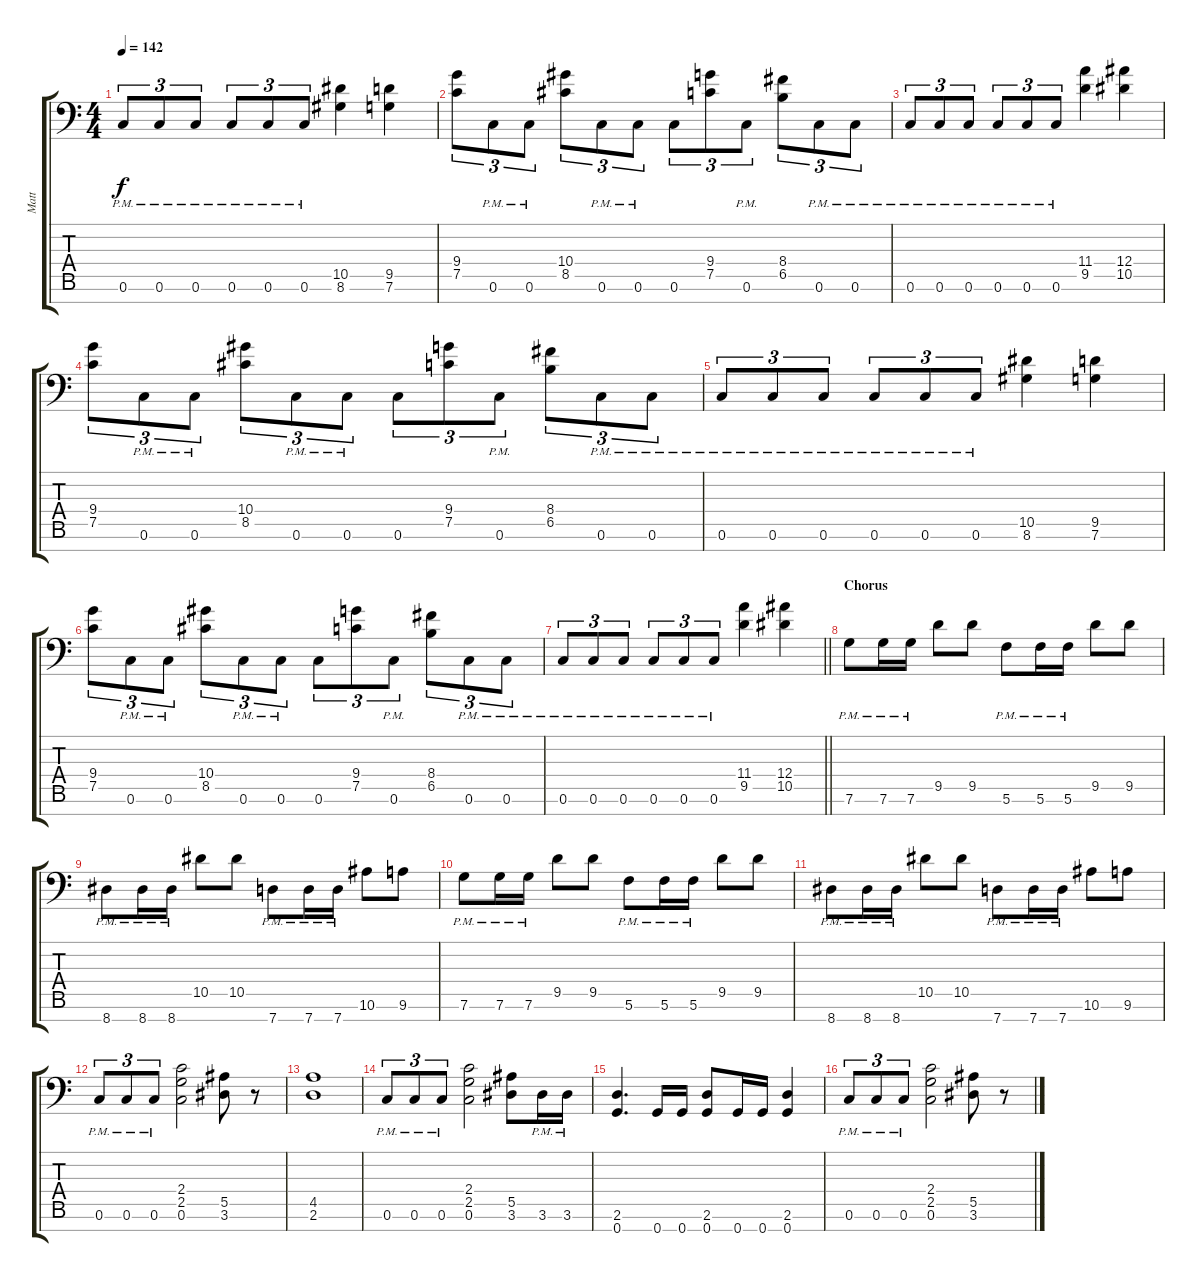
\track ("Matt" "Matt") {instrument distortionguitar}
\staff {score tabs}
\tuning (C4 G3 Eb3 Bb2 F2 C2 G1) {hide}
\ts (4 4)
\tempo 142
\clef f4
\ks c
0.6{pm}.8{tu (3 2) dy f} 0.6{pm}.8{tu (3 2)} 0.6{pm}.8{tu (3 2)} 0.6{pm}.8{tu (3 2)} 0.6{pm}.8{tu (3 2)} 0.6{pm}.8{tu (3 2)} (10.5 8.6).4 (9.5 7.6).4 |
(9.4 7.5).8{tu (3 2)} 0.6{pm}.8{tu (3 2)} 0.6{pm}.8{tu (3 2)} (10.4 8.5).8{tu (3 2)} 0.6{pm}.8{tu (3 2)} 0.6{pm}.8{tu (3 2)} 0.6.8{tu (3 2)} (9.4 7.5).8{tu (3 2)} 0.6{pm}.8{tu (3 2)} (8.4 6.5).8{tu (3 2)} 0.6{pm}.8{tu (3 2)} 0.6{pm}.8{tu (3 2)} |
0.6{pm}.8{tu (3 2)} 0.6{pm}.8{tu (3 2)} 0.6{pm}.8{tu (3 2)} 0.6{pm}.8{tu (3 2)} 0.6{pm}.8{tu (3 2)} 0.6{pm}.8{tu (3 2)} (11.4 9.5).4 (12.4 10.5).4 |
(9.4 7.5).8{tu (3 2)} 0.6{pm}.8{tu (3 2)} 0.6{pm}.8{tu (3 2)} (10.4 8.5).8{tu (3 2)} 0.6{pm}.8{tu (3 2)} 0.6{pm}.8{tu (3 2)} 0.6.8{tu (3 2)} (9.4 7.5).8{tu (3 2)} 0.6{pm}.8{tu (3 2)} (8.4 6.5).8{tu (3 2)} 0.6{pm}.8{tu (3 2)} 0.6{pm}.8{tu (3 2)} |
0.6{pm}.8{tu (3 2)} 0.6{pm}.8{tu (3 2)} 0.6{pm}.8{tu (3 2)} 0.6{pm}.8{tu (3 2)} 0.6{pm}.8{tu (3 2)} 0.6{pm}.8{tu (3 2)} (10.5 8.6).4 (9.5 7.6).4 |
(9.4 7.5).8{tu (3 2)} 0.6{pm}.8{tu (3 2)} 0.6{pm}.8{tu (3 2)} (10.4 8.5).8{tu (3 2)} 0.6{pm}.8{tu (3 2)} 0.6{pm}.8{tu (3 2)} 0.6.8{tu (3 2)} (9.4 7.5).8{tu (3 2)} 0.6{pm}.8{tu (3 2)} (8.4 6.5).8{tu (3 2)} 0.6{pm}.8{tu (3 2)} 0.6{pm}.8{tu (3 2)} |
\barLineRight lightlight
0.6{pm}.8{tu (3 2)} 0.6{pm}.8{tu (3 2)} 0.6{pm}.8{tu (3 2)} 0.6{pm}.8{tu (3 2)} 0.6{pm}.8{tu (3 2)} 0.6{pm}.8{tu (3 2)} (11.4 9.5).4 (12.4 10.5).4 |
\section ("" "Chorus")
7.6{pm}.8 7.6{pm}.16 7.6{pm}.16 9.5.8 9.5.8 5.6{pm}.8 5.6{pm}.16 5.6{pm}.16 9.5.8 9.5.8 |
8.7{pm}.8 8.7{pm}.16 8.7{pm}.16 10.5.8 10.5.8 7.7{pm}.8 7.7{pm}.16 7.7{pm}.16 10.6.8 9.6.8 |
7.6{pm}.8 7.6{pm}.16 7.6{pm}.16 9.5.8 9.5.8 5.6{pm}.8 5.6{pm}.16 5.6{pm}.16 9.5.8 9.5.8 |
8.7{pm}.8 8.7{pm}.16 8.7{pm}.16 10.5.8 10.5.8 7.7{pm}.8 7.7{pm}.16 7.7{pm}.16 10.6.8 9.6.8 |
0.6{pm}.8{tu (3 2)} 0.6{pm}.8{tu (3 2)} 0.6{pm}.8{tu (3 2)} (2.4 2.5 0.6).2 (5.5 3.6).8 r.8 |
(4.5 2.6).1 |
0.6{pm}.8{tu (3 2)} 0.6{pm}.8{tu (3 2)} 0.6{pm}.8{tu (3 2)} (2.4 2.5 0.6).2 (5.5 3.6).8 3.6{pm}.16 3.6{pm}.16 |
(2.6 0.7).4{d} 0.7.16 0.7.16 (2.6 0.7).8 0.7.16 0.7.16 (2.6 0.7).4 |
0.6{pm}.8{tu (3 2)} 0.6{pm}.8{tu (3 2)} 0.6{pm}.8{tu (3 2)} (2.4 2.5 0.6).2 (5.5 3.6).8 r.8
